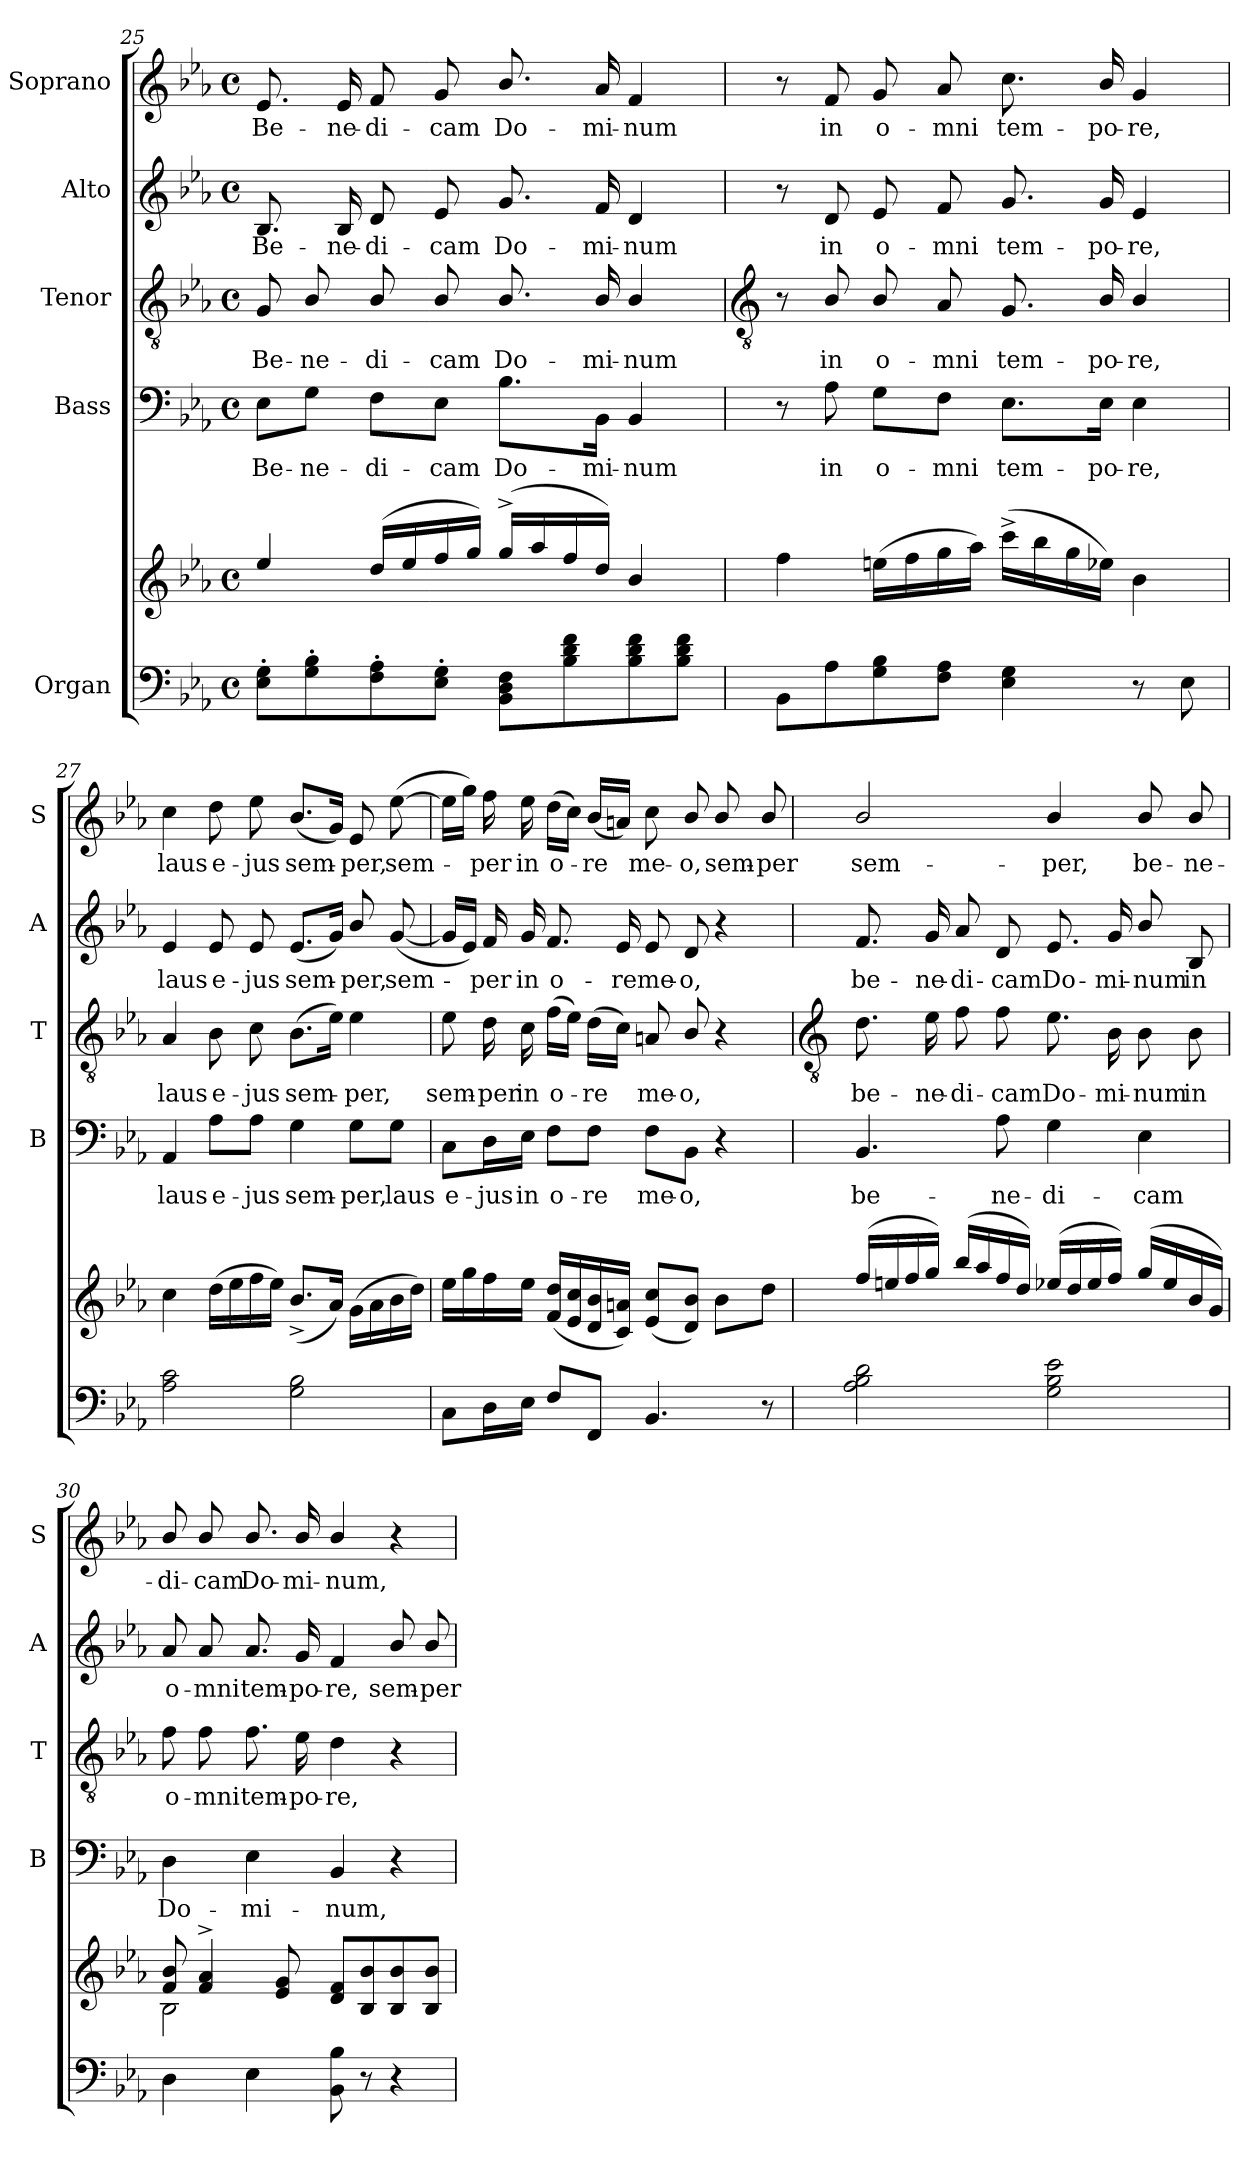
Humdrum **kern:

**kern	**kern	**kern	**text	**kern	**text	**kern	**text	**kern	**text
*part5	*part5	*part4	*part4	*part3	*part3	*part2	*part2	*part1	*part1
*staff6	*staff5	*staff4	*staff4	*staff3	*staff3	*staff2	*staff2	*staff1	*staff1
*I"Organ	*	*I"Bass	*	*I"Tenor	*	*I"Alto	*	*I"Soprano	*
*	*	*I'B	*	*I'T	*	*I'A	*	*I'S	*
*clefF4	*clefG2	*clefF4	*	*clefGv2	*	*clefG2	*	*clefG2	*
*k[b-e-a-]	*k[b-e-a-]	*k[b-e-a-]	*	*k[b-e-a-]	*	*k[b-e-a-]	*	*k[b-e-a-]	*
*E-:	*E-:	*E-:	*	*E-:	*	*E-:	*	*E-:	*
*M4/4	*M4/4	*M4/4	*	*M4/4	*	*M4/4	*	*M4/4	*
*met(c)	*met(c)	*met(c)	*	*met(c)	*	*met(c)	*	*met(c)	*
=25	=25	=25	=25	=25	=25	=25	=25	=25	=25
*	*^	*	*	*	*	*	*	*	*
!	!	!	!	!LO:LY:b	!	!LO:LY:b	!	!LO:LY:b	!	!LO:LY:b
8E-' 8G'L	4ee-	1ryy	8E-\L	Be-	8G	Be-	8.B-	Be-	8.e-	Be-
!	!	!	!	!LO:LY:b	!	!LO:LY:b	!	!	!	!
8G' 8B-'	.	.	8G\J	-ne-	8B-/	-ne-	.	.	.	.
!	!	!	!	!	!	!	!	!LO:LY:b	!	!LO:LY:b
.	.	.	.	.	.	.	16B-	-ne-	16e-	-ne-
!	!	!	!	!LO:LY:b	!	!LO:LY:b	!	!LO:LY:b	!	!LO:LY:b
8F' 8A-'	(>16ddLL	.	8F\L	-di-	8B-/	-di-	8d	-di-	8f	-di-
.	16ee-	.	.	.	.	.	.	.	.	.
!	!	!	!	!LO:LY:b	!	!LO:LY:b	!	!LO:LY:b	!	!LO:LY:b
8E-' 8G'J	16ff	.	8E-\J	-cam	8B-/	-cam	8e-	-cam	8g	-cam
.	16ggJJ)	.	.	.	.	.	.	.	.	.
!	!	!	!	!LO:LY:b	!	!LO:LY:b	!	!LO:LY:b	!	!LO:LY:b
8BB- 8D 8FL	(>16gg^LL	.	8.B-\L	Do-	8.B-/	Do-	8.g	Do-	8.b-/	Do-
.	16aa-	.	.	.	.	.	.	.	.	.
8B- 8d 8f	16ff	.	.	.	.	.	.	.	.	.
!	!	!	!	!LO:LY:b	!	!LO:LY:b	!	!LO:LY:b	!	!LO:LY:b
.	16ddJJ)	.	16BB-\Jk	-mi-	16B-/	-mi-	16f	-mi-	16a-	-mi-
!	!	!	!	!LO:LY:b	!	!LO:LY:b	!	!LO:LY:b	!	!LO:LY:b
8B- 8d 8f	4b-	.	4BB-	-num	4B-/	-num	4d	-num	4f	-num
8B- 8d 8fJ	.	.	.	.	.	.	.	.	.	.
*	*v	*v	*	*	*	*	*	*	*	*
!!LO:LB:g=z
=26	=26	=26	=26	=26	=26	=26	=26	=26	=26
*	*	*	*	*clefGv2	*	*	*	*	*
8BB-L	4ff	8r	.	8r	.	8r	.	8r	.
!	!	!	!LO:LY:b	!	!LO:LY:b	!	!LO:LY:b	!	!LO:LY:b
8A-	.	8A-	in	8B-/	in	8d	in	8f	in
!	!	!	!LO:LY:b	!	!LO:LY:b	!	!LO:LY:b	!	!LO:LY:b
8G 8B-	(>16eenLL	8G\L	o-	8B-/	o-	8e-	o-	8g	o-
.	16ff	.	.	.	.	.	.	.	.
!	!	!	!LO:LY:b	!	!LO:LY:b	!	!LO:LY:b	!	!LO:LY:b
8F 8A-J	16gg	8F\J	-mni	8A-	-mni	8f	-mni	8a-	-mni
.	16aa-JJ)	.	.	.	.	.	.	.	.
!	!	!	!LO:LY:b	!	!LO:LY:b	!	!LO:LY:b	!	!LO:LY:b
4E- 4G	(>16ccc^LL	8.E-\L	tem-	8.G	tem-	8.g	tem-	8.cc	tem-
.	16bb-	.	.	.	.	.	.	.	.
.	16gg	.	.	.	.	.	.	.	.
!	!	!	!LO:LY:b	!	!LO:LY:b	!	!LO:LY:b	!	!LO:LY:b
.	16ee-XJJ)	16E-\Jk	-po-	16B-/	-po-	16g	-po-	16b-/	-po-
!	!	!	!LO:LY:b	!	!LO:LY:b	!	!LO:LY:b	!	!LO:LY:b
8r	4b-	4E-	-re,	4B-/	-re,	4e-	-re,	4g	-re,
8E-	.	.	.	.	.	.	.	.	.
=27	=27	=27	=27	=27	=27	=27	=27	=27	=27
!	!	!	!LO:LY:b	!	!LO:LY:b	!	!LO:LY:b	!	!LO:LY:b
2A- 2c	4cc	4AA-	laus	4A-	laus	4e-	laus	4cc	laus
!	!	!	!LO:LY:b	!	!LO:LY:b	!	!LO:LY:b	!	!LO:LY:b
.	(>16ddLL	8A-\L	e-	8B-	e-	8e-	e-	8dd	e-
.	16ee-	.	.	.	.	.	.	.	.
!	!	!	!LO:LY:b	!	!LO:LY:b	!	!LO:LY:b	!	!LO:LY:b
.	16ff	8A-\J	-jus	8c	-jus	8e-	-jus	8ee-	-jus
.	16ee-JJ)	.	.	.	.	.	.	.	.
!	!	!	!LO:LY:b	!	!LO:LY:b	!	!LO:LY:b	!	!LO:LY:b
2G 2B-	(<8.b-^L	4G	sem-	(>8.B-L	sem-	(<8.e-L	sem-	(<8.b-L	sem-
.	16a-J)	.	.	16e-J)	.	16gJ)	.	16gJ)	.
!	!	!	!LO:LY:b	!	!LO:LY:b	!	!LO:LY:b	!	!LO:LY:b
.	(>16gLL	8G\L	-per,	4e-	per,	8b-/	per,	8e-	per,
.	16a-	.	.	.	.	.	.	.	.
!	!	!	!LO:LY:b	!	!	!	!LO:LY:b	!	!LO:LY:b
.	16b-	8G\J	laus	.	.	(<[8g	sem-	(>[8ee-	sem-
.	16ddJJ)	.	.	.	.	.	.	.	.
=28	=28	=28	=28	=28	=28	=28	=28	=28	=28
!	!	!	!LO:LY:b	!	!LO:LY:b	!	!	!	!
8CL	16ee-LL	8C\L	e-	8e-	sem-	16gLL]	.	16ee-LL]	.
.	16gg	.	.	.	.	16e-JJ)	.	16ggJJ)	.
!	!	!	!LO:LY:b	!	!LO:LY:b	!	!LO:LY:b	!	!LO:LY:b
16DL	16ff	16D\L	-jus	16d	-per	16f	per	16ff	per
!	!	!	!LO:LY:b	!	!LO:LY:b	!	!LO:LY:b	!	!LO:LY:b
16E-JJ	16ee-JJ	16E-\JJ	in	16c	in	16g	in	16ee-	in
!	!	!	!LO:LY:b	!	!LO:LY:b	!	!LO:LY:b	!	!LO:LY:b
8FL	(<16f 16ddLL	8F\L	o-	(>16fLL	o-	8.f	o-	(>16ddLL	o-
.	16e- 16cc	.	.	16e-JJ)	.	.	.	16ccJJ)	.
!	!	!	!LO:LY:b	!	!LO:LY:b	!	!	!	!LO:LY:b
8FFJ	16d 16b-	8F\J	-re	(>16dLL	re	.	.	(<16b-LL	re
!	!	!	!	!	!	!	!LO:LY:b	!	!
.	16c 16anJJ)	.	.	16cJJ)	.	16e-	-re	16anJJ)	.
!	!	!	!LO:LY:b	!	!LO:LY:b	!	!LO:LY:b	!	!LO:LY:b
4.BB-	(<8e- 8ccL	8F\L	me-	8An	me-	8e-	me-	8cc	me-
!	!	!	!LO:LY:b	!	!LO:LY:b	!	!LO:LY:b	!	!LO:LY:b
.	8d 8b-J)	8BB-\J	-o,	8B-/	-o,	8d	-o,	8b-/	-o,
!	!	!	!	!	!	!	!	!	!LO:LY:b
.	8b-L	4r	.	4r	.	4r	.	8b-/	sem-
!	!	!	!	!	!	!	!	!	!LO:LY:b
8r	8ddJ	.	.	.	.	.	.	8b-/	-per
!!LO:LB:g=z
=29	=29	=29	=29	=29	=29	=29	=29	=29	=29
*	*	*	*	*clefGv2	*	*	*	*	*
*	*^	*	*	*	*	*	*	*	*
!	!	!	!	!LO:LY:b	!	!LO:LY:b	!	!LO:LY:b	!	!LO:LY:b
2A- 2B- 2d	(>16ffLL	1ryy	4.BB-	be-	8.d	be-	8.f	be-	2b-/	sem-
.	16een	.	.	.	.	.	.	.	.	.
.	16ff	.	.	.	.	.	.	.	.	.
!	!	!	!	!	!	!LO:LY:b	!	!LO:LY:b	!	!
.	16ggJJ)	.	.	.	16e-	-ne-	16g	-ne-	.	.
!	!	!	!	!	!	!LO:LY:b	!	!LO:LY:b	!	!
.	(>16bb-LL	.	.	.	8f	-di-	8a-	-di-	.	.
.	16aa-	.	.	.	.	.	.	.	.	.
!	!	!	!	!LO:LY:b	!	!LO:LY:b	!	!LO:LY:b	!	!
.	16ff	.	8A-	-ne-	8f	-cam	8d	-cam	.	.
.	16ddJJ)	.	.	.	.	.	.	.	.	.
!	!	!	!	!LO:LY:b	!	!LO:LY:b	!	!LO:LY:b	!	!LO:LY:b
2G 2B- 2e-	(>16ee-XLL	.	4G	-di-	8.e-	Do-	8.e-	Do-	4b-/	-per,
.	16dd	.	.	.	.	.	.	.	.	.
.	16ee-	.	.	.	.	.	.	.	.	.
!	!	!	!	!	!	!LO:LY:b	!	!LO:LY:b	!	!
.	16ffJJ)	.	.	.	16B-	-mi-	16g	-mi-	.	.
!	!	!	!	!LO:LY:b	!	!LO:LY:b	!	!LO:LY:b	!	!LO:LY:b
.	(>16ggLL	.	4E-	-cam	8B-	-num	8b-/	-num	8b-/	be-
.	16ee-	.	.	.	.	.	.	.	.	.
!	!	!	!	!	!	!LO:LY:b	!	!LO:LY:b	!	!LO:LY:b
.	16b-	.	.	.	8B-	in	8B-	in	8b-/	-ne-
.	16gJJ)	.	.	.	.	.	.	.	.	.
=30	=30	=30	=30	=30	=30	=30	=30	=30	=30	=30
!	!	!	!	!LO:LY:b	!	!LO:LY:b	!	!LO:LY:b	!	!LO:LY:b
4D	8f 8b-	2B-\	4D	Do-	8f	o-	8a-	o-	8b-/	-di-
!	!	!	!	!	!	!LO:LY:b	!	!LO:LY:b	!	!LO:LY:b
.	4f^ 4a-^	.	.	.	8f	-mni	8a-	-mni	8b-/	-cam
!	!	!	!	!LO:LY:b	!	!LO:LY:b	!	!LO:LY:b	!	!LO:LY:b
4E-	.	.	4E-	-mi-	8.f	tem-	8.a-	tem-	8.b-/	Do-
.	8e- 8g	.	.	.	.	.	.	.	.	.
!	!	!	!	!	!	!LO:LY:b	!	!LO:LY:b	!	!LO:LY:b
.	.	.	.	.	16e-	-po-	16g	-po-	16b-/	-mi-
!	!	!	!	!LO:LY:b	!	!LO:LY:b	!	!LO:LY:b	!	!LO:LY:b
8BB- 8B-	8d 8fL	2ryy	4BB-	-num,	4d	-re,	4f	-re,	4b-/	-num,
8r	8B- 8b-	.	.	.	.	.	.	.	.	.
!	!	!	!	!	!	!	!	!LO:LY:b	!	!
4r	8B- 8b-	.	4r	.	4r	.	8b-/	sem-	4r	.
!	!	!	!	!	!	!	!	!LO:LY:b	!	!
.	8B- 8b-J	.	.	.	.	.	8b-/	-per	.	.
*	*v	*v	*	*	*	*	*	*	*	*
=	=	=	=	=	=	=	=	=	=
*-	*-	*-	*-	*-	*-	*-	*-	*-	*-
